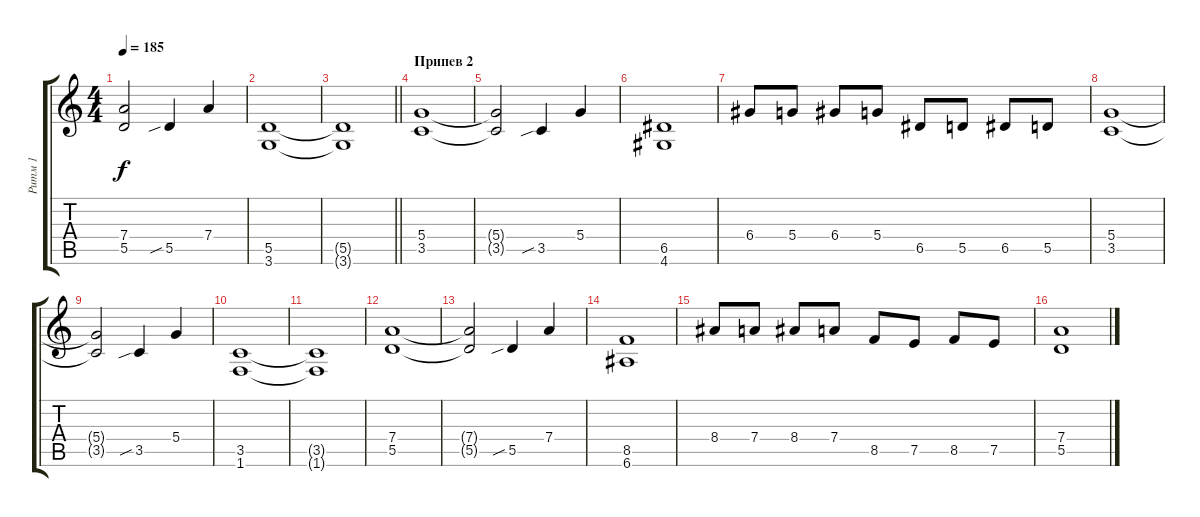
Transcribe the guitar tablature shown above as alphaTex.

\track ("Ритм 1" "Ритм 1") {instrument distortionguitar}
\staff {score tabs}
\tuning (E4 B3 G3 D3 A2 E2) {hide}
\ts (4 4)
\tempo 185
\clef g2
\ks c
(7.4{t} 5.5{t}).2{dy f} 5.5{sib}.4 7.4.4 |
(5.5 3.6).1 |
\barLineRight lightlight
(5.5{t} 3.6{t}).1 |
\section ("" "Припев 2")
(5.4 3.5).1 |
(5.4{t} 3.5{t}).2 3.5{sib}.4 5.4.4 |
(6.5 4.6).1 |
6.4.8 5.4.8 6.4.8 5.4.8 6.5.8 5.5.8 6.5.8 5.5.8 |
(5.4 3.5).1 |
(5.4{t} 3.5{t}).2 3.5{sib}.4 5.4.4 |
(3.5 1.6).1 |
(3.5{t} 1.6{t}).1 |
(7.4 5.5).1 |
(7.4{t} 5.5{t}).2 5.5{sib}.4 7.4.4 |
(8.5 6.6).1 |
8.4.8 7.4.8 8.4.8 7.4.8 8.5.8 7.5.8 8.5.8 7.5.8 |
(7.4 5.5).1
